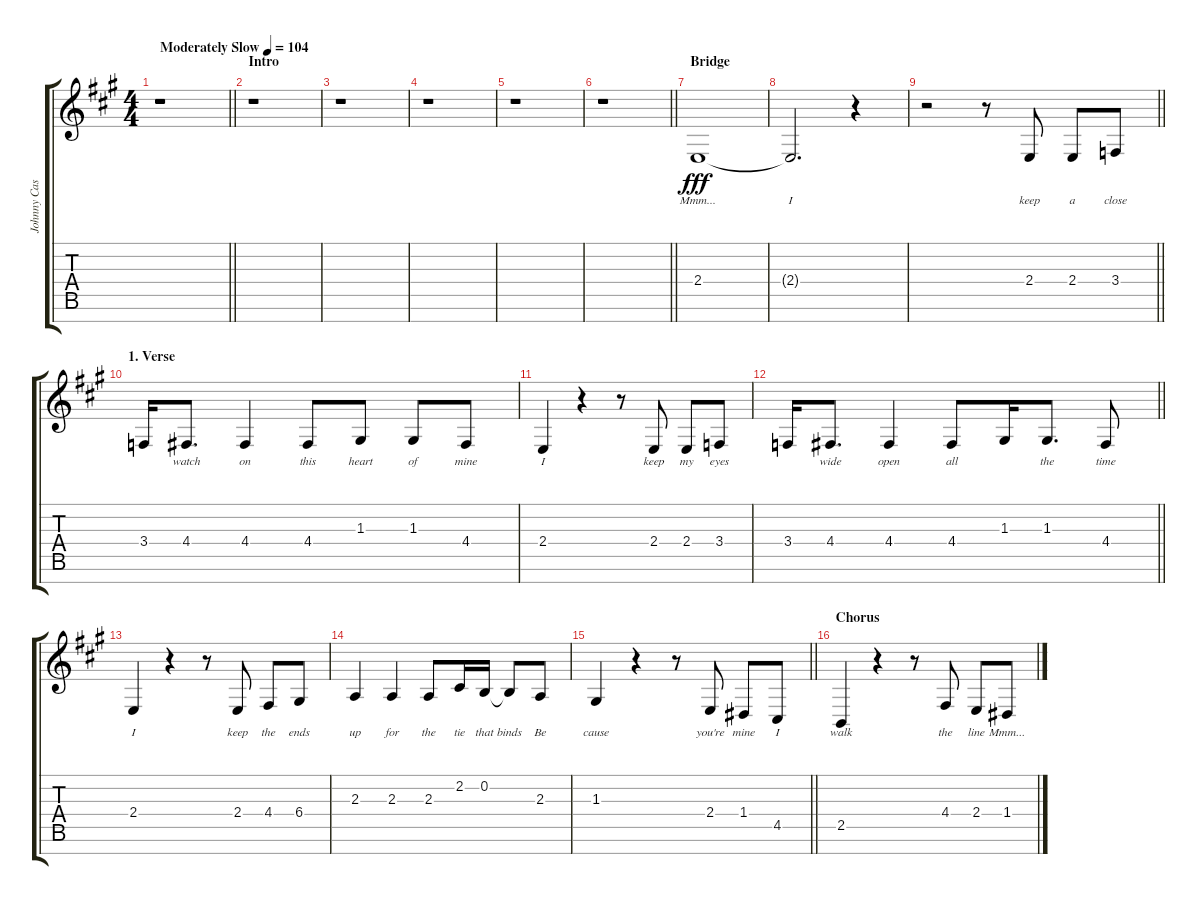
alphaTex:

\track ("Johnny Cash (Vocals)" "Johnny Cas") {instrument altosax}
\staff {score tabs}
\tuning (E4 B3 G3 D3 A2 E2 B1) {hide}
\ts (4 4)
\tempo (104 "Moderately Slow")
\clef g2
\barLineRight lightlight
\ks a
r.1{dy fff instrument altosax} |
\section ("" "Intro")
r.1 |
r.1 |
r.1 |
r.1 |
\barLineRight lightlight
r.1 |
\section ("" "Bridge")
2.4.1{lyrics (0 "Mmm...") lyrics (1 "") lyrics (2 "") lyrics (3 "") lyrics (4 "")} |
2.4{t}.2{d lyrics (0 "I") lyrics (1 "") lyrics (2 "") lyrics (3 "") lyrics (4 "")} r.4 |
\barLineRight lightlight
r.2 r.8 2.4.8{lyrics (0 "keep") lyrics (1 "") lyrics (2 "") lyrics (3 "") lyrics (4 "")} 2.4.8{lyrics (0 "a") lyrics (1 "") lyrics (2 "") lyrics (3 "") lyrics (4 "")} 3.4.8{lyrics (0 "close") lyrics (1 "") lyrics (2 "") lyrics (3 "") lyrics (4 "")} |
\section ("" "1. Verse")
3.4.16{lyrics (0 "") lyrics (1 "") lyrics (2 "") lyrics (3 "") lyrics (4 "")} 4.4.8{d lyrics (0 "watch") lyrics (1 "") lyrics (2 "") lyrics (3 "") lyrics (4 "")} 4.4.4{lyrics (0 "on") lyrics (1 "") lyrics (2 "") lyrics (3 "") lyrics (4 "")} 4.4.8{lyrics (0 "this") lyrics (1 "") lyrics (2 "") lyrics (3 "") lyrics (4 "")} 1.3.8{lyrics (0 "heart") lyrics (1 "") lyrics (2 "") lyrics (3 "") lyrics (4 "")} 1.3.8{lyrics (0 "of") lyrics (1 "") lyrics (2 "") lyrics (3 "") lyrics (4 "")} 4.4.8{lyrics (0 "mine") lyrics (1 "") lyrics (2 "") lyrics (3 "") lyrics (4 "")} |
2.4.4{lyrics (0 "I") lyrics (1 "") lyrics (2 "") lyrics (3 "") lyrics (4 "")} r.4 r.8 2.4.8{lyrics (0 "keep") lyrics (1 "") lyrics (2 "") lyrics (3 "") lyrics (4 "")} 2.4.8{lyrics (0 "my") lyrics (1 "") lyrics (2 "") lyrics (3 "") lyrics (4 "")} 3.4.8{lyrics (0 "eyes") lyrics (1 "") lyrics (2 "") lyrics (3 "") lyrics (4 "")} |
\barLineRight lightlight
3.4.16{lyrics (0 "") lyrics (1 "") lyrics (2 "") lyrics (3 "") lyrics (4 "")} 4.4.8{d lyrics (0 "wide") lyrics (1 "") lyrics (2 "") lyrics (3 "") lyrics (4 "")} 4.4.4{lyrics (0 "open") lyrics (1 "") lyrics (2 "") lyrics (3 "") lyrics (4 "")} 4.4.8{lyrics (0 "all") lyrics (1 "") lyrics (2 "") lyrics (3 "") lyrics (4 "")} 1.3.16{lyrics (0 "") lyrics (1 "") lyrics (2 "") lyrics (3 "") lyrics (4 "")} 1.3.8{d lyrics (0 "the") lyrics (1 "") lyrics (2 "") lyrics (3 "") lyrics (4 "")} 4.4.8{lyrics (0 "time") lyrics (1 "") lyrics (2 "") lyrics (3 "") lyrics (4 "")} |
2.4.4{lyrics (0 "I") lyrics (1 "") lyrics (2 "") lyrics (3 "") lyrics (4 "")} r.4 r.8 2.4.8{lyrics (0 "keep") lyrics (1 "") lyrics (2 "") lyrics (3 "") lyrics (4 "")} 4.4.8{lyrics (0 "the") lyrics (1 "") lyrics (2 "") lyrics (3 "") lyrics (4 "")} 6.4.8{lyrics (0 "ends") lyrics (1 "") lyrics (2 "") lyrics (3 "") lyrics (4 "")} |
2.3.4{lyrics (0 "up") lyrics (1 "") lyrics (2 "") lyrics (3 "") lyrics (4 "")} 2.3.4{lyrics (0 "for") lyrics (1 "") lyrics (2 "") lyrics (3 "") lyrics (4 "")} 2.3.8{lyrics (0 "the") lyrics (1 "") lyrics (2 "") lyrics (3 "") lyrics (4 "")} 2.2.16{lyrics (0 "tie") lyrics (1 "") lyrics (2 "") lyrics (3 "") lyrics (4 "")} 0.2.16{lyrics (0 "that") lyrics (1 "") lyrics (2 "") lyrics (3 "") lyrics (4 "")} 0.2{t}.8{lyrics (0 "binds") lyrics (1 "") lyrics (2 "") lyrics (3 "") lyrics (4 "")} 2.3.8{lyrics (0 "Be") lyrics (1 "") lyrics (2 "") lyrics (3 "") lyrics (4 "")} |
\barLineRight lightlight
1.3.4{lyrics (0 "cause") lyrics (1 "") lyrics (2 "") lyrics (3 "") lyrics (4 "")} r.4 r.8 2.4.8{lyrics (0 "you're") lyrics (1 "") lyrics (2 "") lyrics (3 "") lyrics (4 "")} 1.4.8{lyrics (0 "mine") lyrics (1 "") lyrics (2 "") lyrics (3 "") lyrics (4 "")} 4.5.8{lyrics (0 "I") lyrics (1 "") lyrics (2 "") lyrics (3 "") lyrics (4 "")} |
\section ("" "Chorus")
2.5.4{lyrics (0 "walk") lyrics (1 "") lyrics (2 "") lyrics (3 "") lyrics (4 "")} r.4 r.8 4.4.8{lyrics (0 "the") lyrics (1 "") lyrics (2 "") lyrics (3 "") lyrics (4 "")} 2.4.8{lyrics (0 "line") lyrics (1 "") lyrics (2 "") lyrics (3 "") lyrics (4 "")} 1.4.8{lyrics (0 "Mmm...") lyrics (1 "") lyrics (2 "") lyrics (3 "") lyrics (4 "")}
